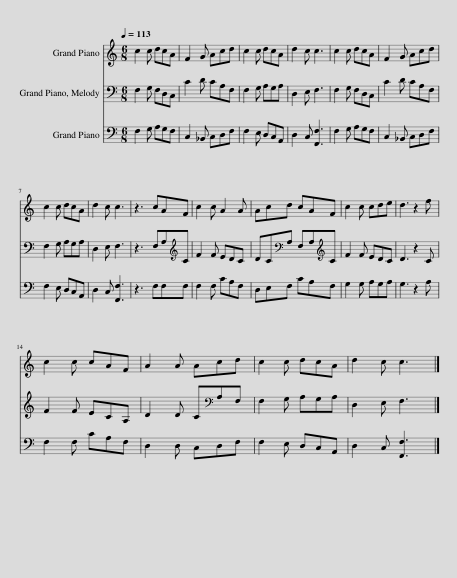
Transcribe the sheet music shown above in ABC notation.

X:1
%%score 1 2 3
L:1/8
Q:1/4=113
M:6/8
I:linebreak $
K:C
V:1 treble
V:2 bass
V:3 bass
V:1
 c2 c dcA | F2 G Acd | c2 c dcA | d2 c c3 | c2 c dcA | %5
 F2 G Acd |$ c2 c dcA | d2 c c3 | z3 cAF | c2 c A2 A | %10
 Acd cAF | c2 c cde | d3 z2 f |$ c2 c cAF | A2 A Acd | %15
 c2 c dcA | d2 c c3 |] %17
V:2
 F,2 G, F,D,C, | C2 D CA,F, | F,2 G, A,G,A, | D,2 E, F,3 | F,2 G, F,D,C, | %5
 C2 D CA,F, |$ F,2 G, A,G,A, | D,2 E, F,3 | z3 F,A,[K:treble]C | F2 F EDC | %10
 DC[K:bass]A, F,A,[K:treble]C | F2 F EDC | D3 z2 C |$ F2 F ECA, | D2 D C[K:bass]A,F, | %15
 F,2 G, A,G,A, | D,2 E, F,3 |] %17
V:3
 F,2 G, A,G,F, | C,2 _B,, C,D,F, | F,2 E, D,C,A,, | D,2 C, [F,,F,]3 | F,2 G, A,G,F, | %5
 C,2 _B,, C,D,F, |$ F,2 E, D,C,A,, | D,2 C, [F,,F,]3 | z3 F,F,F, | F,2 F, CA,F, | %10
 D,E,F, CA,F, | G,2 G, A,G,A, | G,3 z2 A, |$ F,2 F, CA,F, | D,2 D, C,D,F, | %15
 F,2 E, D,C,A,, | D,2 C, [F,,F,]3 |] %17
